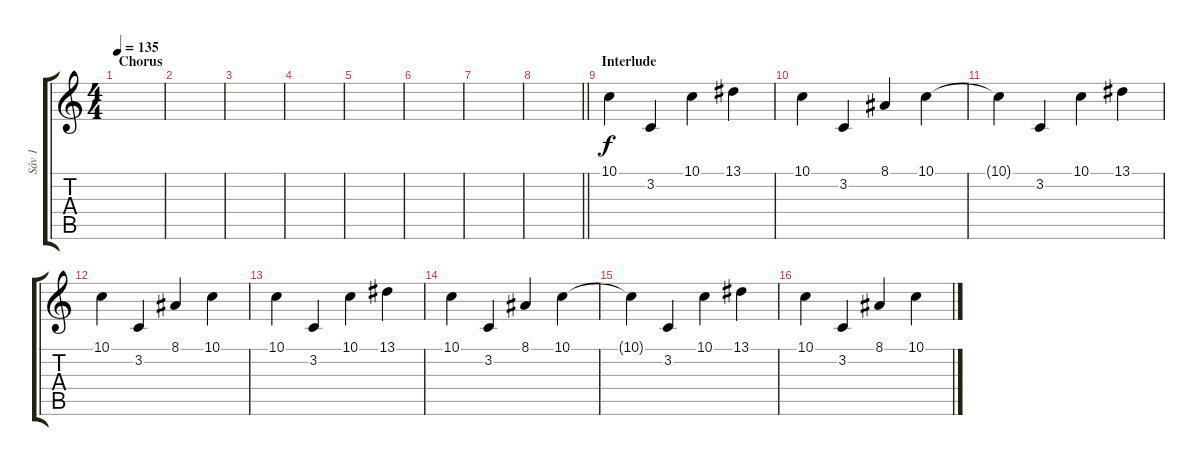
\track ("Sáv 1" "Sáv 1") {instrument lead1square}
\staff {score tabs}
\tuning (D4 A3 F3 C3 G2 C2) {hide}
\ts (4 4)
\section ("" "Chorus")
\tempo 135
\clef g2
\ks c
|
|
|
|
|
|
|
\barLineRight lightlight
|
\section ("" "Interlude")
10.1.4 3.2.4 10.1.4 13.1.4 |
10.1.4 3.2.4 8.1.4 10.1.4 |
10.1{t}.4 3.2.4 10.1.4 13.1.4 |
10.1.4 3.2.4 8.1.4 10.1.4 |
10.1.4 3.2.4 10.1.4 13.1.4 |
10.1.4 3.2.4 8.1.4 10.1.4 |
10.1{t}.4 3.2.4 10.1.4 13.1.4 |
10.1.4 3.2.4 8.1.4 10.1.4
